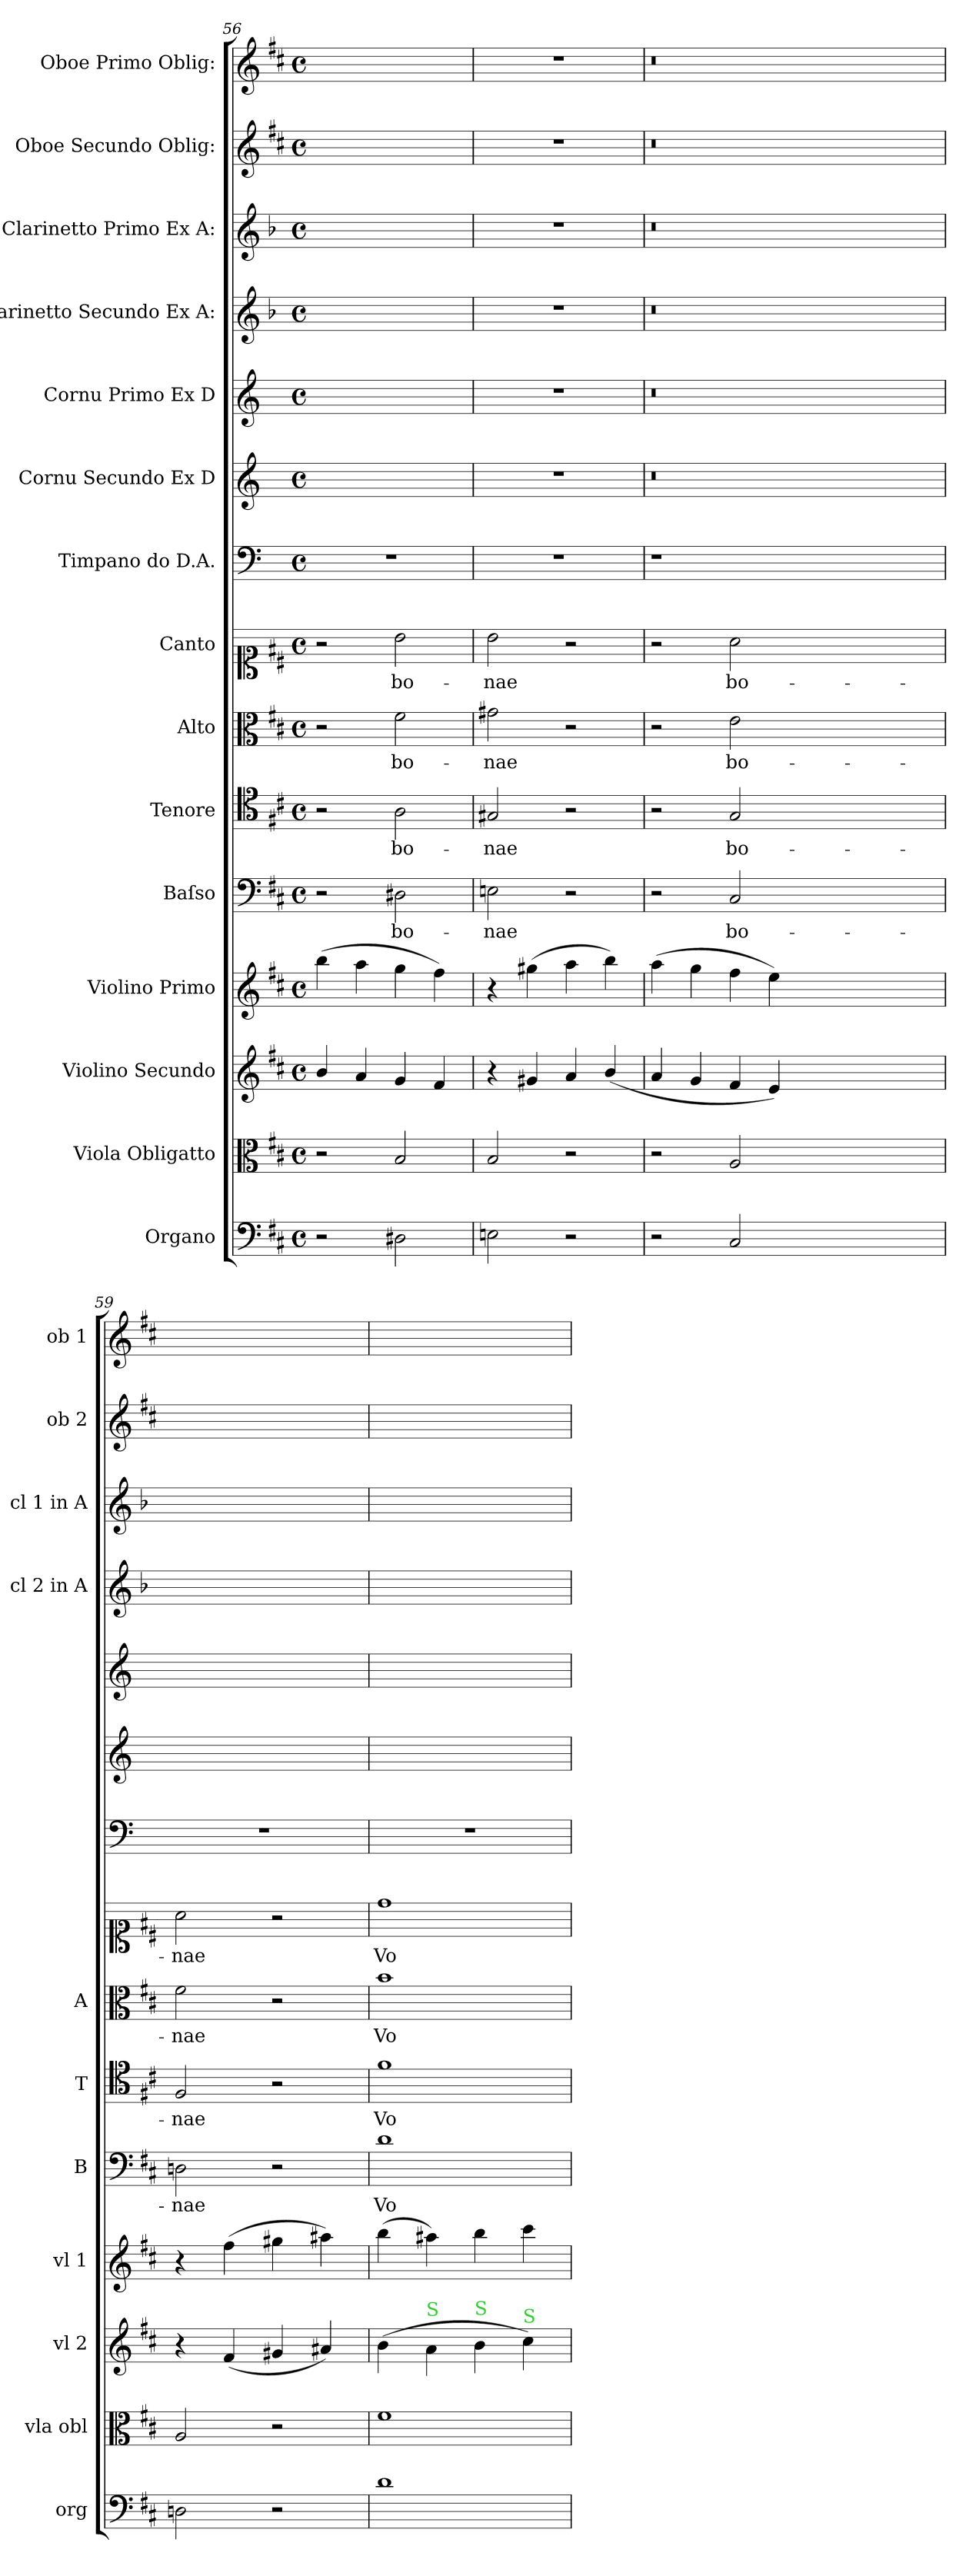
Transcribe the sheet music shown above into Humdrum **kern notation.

**kern	**kern	**kern	**kern	**kern	**text	**kern	**text	**kern	**text	**kern	**text	**kern	**kern	**kern	**kern	**kern	**kern	**kern
*part15	*part14	*part13	*part12	*part11	*part11	*part10	*part10	*part9	*part9	*part8	*part8	*part7	*part6	*part5	*part4	*part3	*part2	*part1
*staff15	*staff14	*staff13	*staff12	*staff11	*staff11	*staff10	*staff10	*staff9	*staff9	*staff8	*staff8	*staff7	*staff6	*staff5	*staff4	*staff3	*staff2	*staff1
*I"Organo	*I"Viola Obligatto	*I"Violino Secundo	*I"Violino Primo	*I"Baſso	*	*I"Tenore	*	*I"Alto	*	*I"Canto	*	*I"Timpano do D.A.	*I"Cornu Secundo Ex D	*I"Cornu Primo Ex D	*I"Clarinetto Secundo Ex A:	*I"Clarinetto Primo Ex A:	*I"Oboe Secundo Oblig:	*I"Oboe Primo Oblig:
*I'org	*I'vla obl	*I'vl 2	*I'vl 1	*I'B	*	*I'T	*	*I'A	*	*	*	*	*	*	*I'cl 2 in A	*I'cl 1 in A	*I'ob 2	*I'ob 1
*clefF4	*clefC3	*clefG2	*clefG2	*clefF4	*	*clefC4	*	*clefC3	*	*clefC1	*	*clefF4	*clefG2	*clefG2	*clefG2	*clefG2	*clefG2	*clefG2
*	*	*	*	*	*	*	*	*	*	*	*	*	*ITrd6c10	*ITrd6c10	*ITrd2c3	*ITrd2c3	*	*
*k[f#c#]	*k[f#c#]	*k[f#c#]	*k[f#c#]	*k[f#c#]	*	*k[f#c#]	*	*k[f#c#]	*	*k[f#c#]	*	*k[]	*k[f#c#]	*k[f#c#]	*k[f#c#]	*k[f#c#]	*k[f#c#]	*k[f#c#]
*D:	*D:	*D:	*D:	*D:	*	*D:	*	*D:	*	*D:	*	*	*D:	*D:	*D:	*D:	*D:	*D:
*M4/4	*M4/4	*M4/4	*M4/4	*M4/4	*	*M4/4	*	*M4/4	*	*M4/4	*	*M4/4	*M4/4	*M4/4	*M4/4	*M4/4	*M4/4	*M4/4
*met(c)	*met(c)	*met(c)	*met(c)	*met(c)	*	*met(c)	*	*met(c)	*	*met(c)	*	*met(c)	*met(c)	*met(c)	*met(c)	*met(c)	*met(c)	*met(c)
=56	=56	=56	=56	=56	=56	=56	=56	=56	=56	=56	=56	=56	=56	=56	=56	=56	=56	=56
2r	2r	4b/	(4bb\	2r	.	2r	.	2r	.	2r	.	1r	1ryy	1ryy	1ryy	1ryy	1ryy	1ryy
.	.	4a/	4aa\	.	.	.	.	.	.	.	.	.	.	.	.	.	.	.
!	!	!	!	!	!	!	!	!	!	!	!LO:LY:i	!	!	!	!	!	!	!
2D#X\	2B/	4g/	4gg\	2D#X\	bo-	2A\	bo-	2f#\	bo-	2b\	bo-	.	.	.	.	.	.	.
.	.	4f#/	4ff#\)	.	.	.	.	.	.	.	.	.	.	.	.	.	.	.
=57	=57	=57	=57	=57	=57	=57	=57	=57	=57	=57	=57	=57	=57	=57	=57	=57	=57	=57
!	!	!	!	!	!	!	!	!	!	!	!LO:LY:i	!	!	!	!	!	!	!
2En\	2B/	4r	4r	2En\	-nae	2G#X/	-nae	2g#X\	-nae	2b\	-nae	1r	1r	1r	1r	1r	1r	1r
.	.	4g#X/	(4gg#X\	.	.	.	.	.	.	.	.	.	.	.	.	.	.	.
2r	2r	4a/	4aa\	2r	.	2r	.	2r	.	2r	.	.	.	.	.	.	.	.
.	.	(4b/	4bb\)	.	.	.	.	.	.	.	.	.	.	.	.	.	.	.
=58	=58	=58	=58	=58	=58	=58	=58	=58	=58	=58	=58	=58	=58	=58	=58	=58	=58	=58
2r	2r	4a/	(4aa\	2r	.	2r	.	2r	.	2r	.	1r	0.r	0.r	0.r	0.r	0.r	0.r
.	.	4g/	4gg\	.	.	.	.	.	.	.	.	.	.	.	.	.	.	.
!	!	!	!	!	!	!	!LO:LY:i	!	!	!	!	!	!	!	!	!	!	!
2C#/	2A/	4f#/	4ff#\	2C#/	bo-	2G/	bo-	2e\	bo-	2a\	bo-	.	.	.	.	.	.	.
.	.	4e/)	4ee\)	.	.	.	.	.	.	.	.	.	.	.	.	.	.	.
0ryy	0ryy	0ryy	0ryy	0ryy	.	0ryy	.	0ryy	.	0ryy	.	0ryy	.	.	.	.	.	.
=59	=59	=59	=59	=59	=59	=59	=59	=59	=59	=59	=59	=59	=59	=59	=59	=59	=59	=59
!	!	!	!	!	!	!	!LO:LY:i	!	!	!	!	!	!	!	!	!	!	!
2Dn\	2A/	4r	4r	2Dn\	-nae	2F#/	-nae	2f#\	-nae	2a\	-nae	1r	1ryy	1ryy	1ryy	1ryy	1ryy	1ryy
.	.	(4f#/	(4ff#\	.	.	.	.	.	.	.	.	.	.	.	.	.	.	.
2r	2r	4g#X/	4gg#X\	2r	.	2r	.	2r	.	2r	.	.	.	.	.	.	.	.
.	.	4a#X/)	4aa#X\)	.	.	.	.	.	.	.	.	.	.	.	.	.	.	.
=60	=60	=60	=60	=60	=60	=60	=60	=60	=60	=60	=60	=60	=60	=60	=60	=60	=60	=60
1d	1f#	(4b\	(4bb\	1d	Vo-	1f#	Vo-	1b	Vo-	1dd	Vo-	1r	1ryy	1ryy	1ryy	1ryy	1ryy	1ryy
!	!	!LO:TX:a:color=limegreen:t=S	!	!	!	!	!	!	!	!	!	!	!	!	!	!	!	!
.	.	4a\	4aa#X\)	.	.	.	.	.	.	.	.	.	.	.	.	.	.	.
!	!	!LO:TX:a:color=limegreen:t=S	!	!	!	!	!	!	!	!	!	!	!	!	!	!	!	!
.	.	4b\	4bb\	.	.	.	.	.	.	.	.	.	.	.	.	.	.	.
!	!	!LO:TX:a:color=limegreen:t=S	!	!	!	!	!	!	!	!	!	!	!	!	!	!	!	!
.	.	4cc#\)	4ccc#\	.	.	.	.	.	.	.	.	.	.	.	.	.	.	.
=	=	=	=	=	=	=	=	=	=	=	=	=	=	=	=	=	=	=
*-	*-	*-	*-	*-	*-	*-	*-	*-	*-	*-	*-	*-	*-	*-	*-	*-	*-	*-
